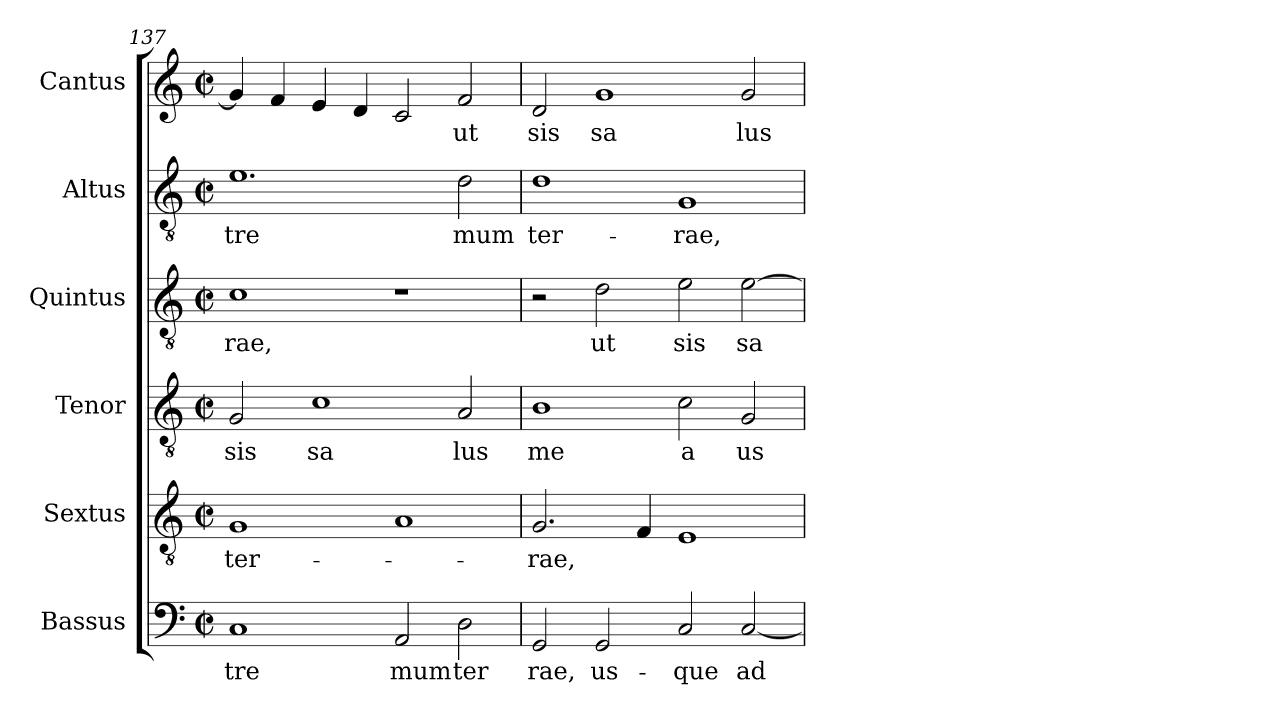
**kern	**text	**kern	**text	**kern	**text	**kern	**text	**kern	**text	**kern	**text
*part6	*part6	*part5	*part5	*part4	*part4	*part3	*part3	*part2	*part2	*part1	*part1
*staff6	*staff6	*staff5	*staff5	*staff4	*staff4	*staff3	*staff3	*staff2	*staff2	*staff1	*staff1
*I"Bassus	*	*I"Sextus	*	*I"Tenor	*	*I"Quintus	*	*I"Altus	*	*I"Cantus	*
*clefF4	*	*clefGv2	*	*clefGv2	*	*clefGv2	*	*clefGv2	*	*clefG2	*
*	*	*	*	*k[]	*	*	*	*	*	*	*
*	*	*	*	*C:	*	*	*	*	*	*	*
*M2/2	*	*M2/2	*	*M2/2	*	*M2/2	*	*M2/2	*	*M2/2	*
*met(c|)	*	*met(c|)	*	*met(c|)	*	*met(c|)	*	*met(c|)	*	*met(c|)	*
=137	=137	=137	=137	=137	=137	=137	=137	=137	=137	=137	=137
!	!LO:LY:b:cj	!	!LO:LY:b:cj	!	!LO:LY:b:cj	!	!LO:LY:b:cj	!	!LO:LY:b:cj	!	!
1C	tre	1G	ter-	2G/	sis	1c	rae,	1.e	tre	4g/]	.
.	.	.	.	.	.	.	.	.	.	4f/	.
!	!	!	!	!	!LO:LY:b:cj	!	!	!	!	!	!
.	.	.	.	1c	sa	.	.	.	.	4e/	.
.	.	.	.	.	.	.	.	.	.	4d/	.
!	!LO:LY:b:cj	!	!	!	!	!	!	!	!	!	!
2AA/	mum	1A	.	.	.	1r	.	.	.	2c/	.
!	!LO:LY:b:cj	!	!	!	!LO:LY:b:cj	!	!	!	!LO:LY:b:cj	!	!LO:LY:b:cj
2D\	ter	.	.	2A/	lus	.	.	2d\	mum	2f/	ut
!!LO:LB:g=z
=138	=138	=138	=138	=138	=138	=138	=138	=138	=138	=138	=138
!	!LO:LY:b:cj	!	!LO:LY:b	!	!LO:LY:b:cj	!	!	!	!LO:LY:b:cj	!	!LO:LY:b:cj
2GG/	rae,	2.G/	-rae,	1B	me	2r	.	1d	ter-	2d/	sis
!	!LO:LY:b:cj	!	!	!	!	!	!LO:LY:b:cj	!	!	!	!LO:LY:b:cj
2GG/	us-	.	.	.	.	2d\	ut	.	.	1g	sa
.	.	4F/	.	.	.	.	.	.	.	.	.
!	!LO:LY:b:cj	!	!	!	!LO:LY:b:cj	!	!LO:LY:b:cj	!	!LO:LY:b:cj	!	!
2C/	-que	1E	.	2c\	a	2e\	sis	1G	-rae,	.	.
!	!LO:LY:b:cj	!	!	!	!LO:LY:b:cj	!	!LO:LY:b:cj	!	!	!	!LO:LY:b:cj
[<2C/	ad	.	.	2G/	us	[>2e\	sa	.	.	2g/	lus
=	=	=	=	=	=	=	=	=	=	=	=
*-	*-	*-	*-	*-	*-	*-	*-	*-	*-	*-	*-
